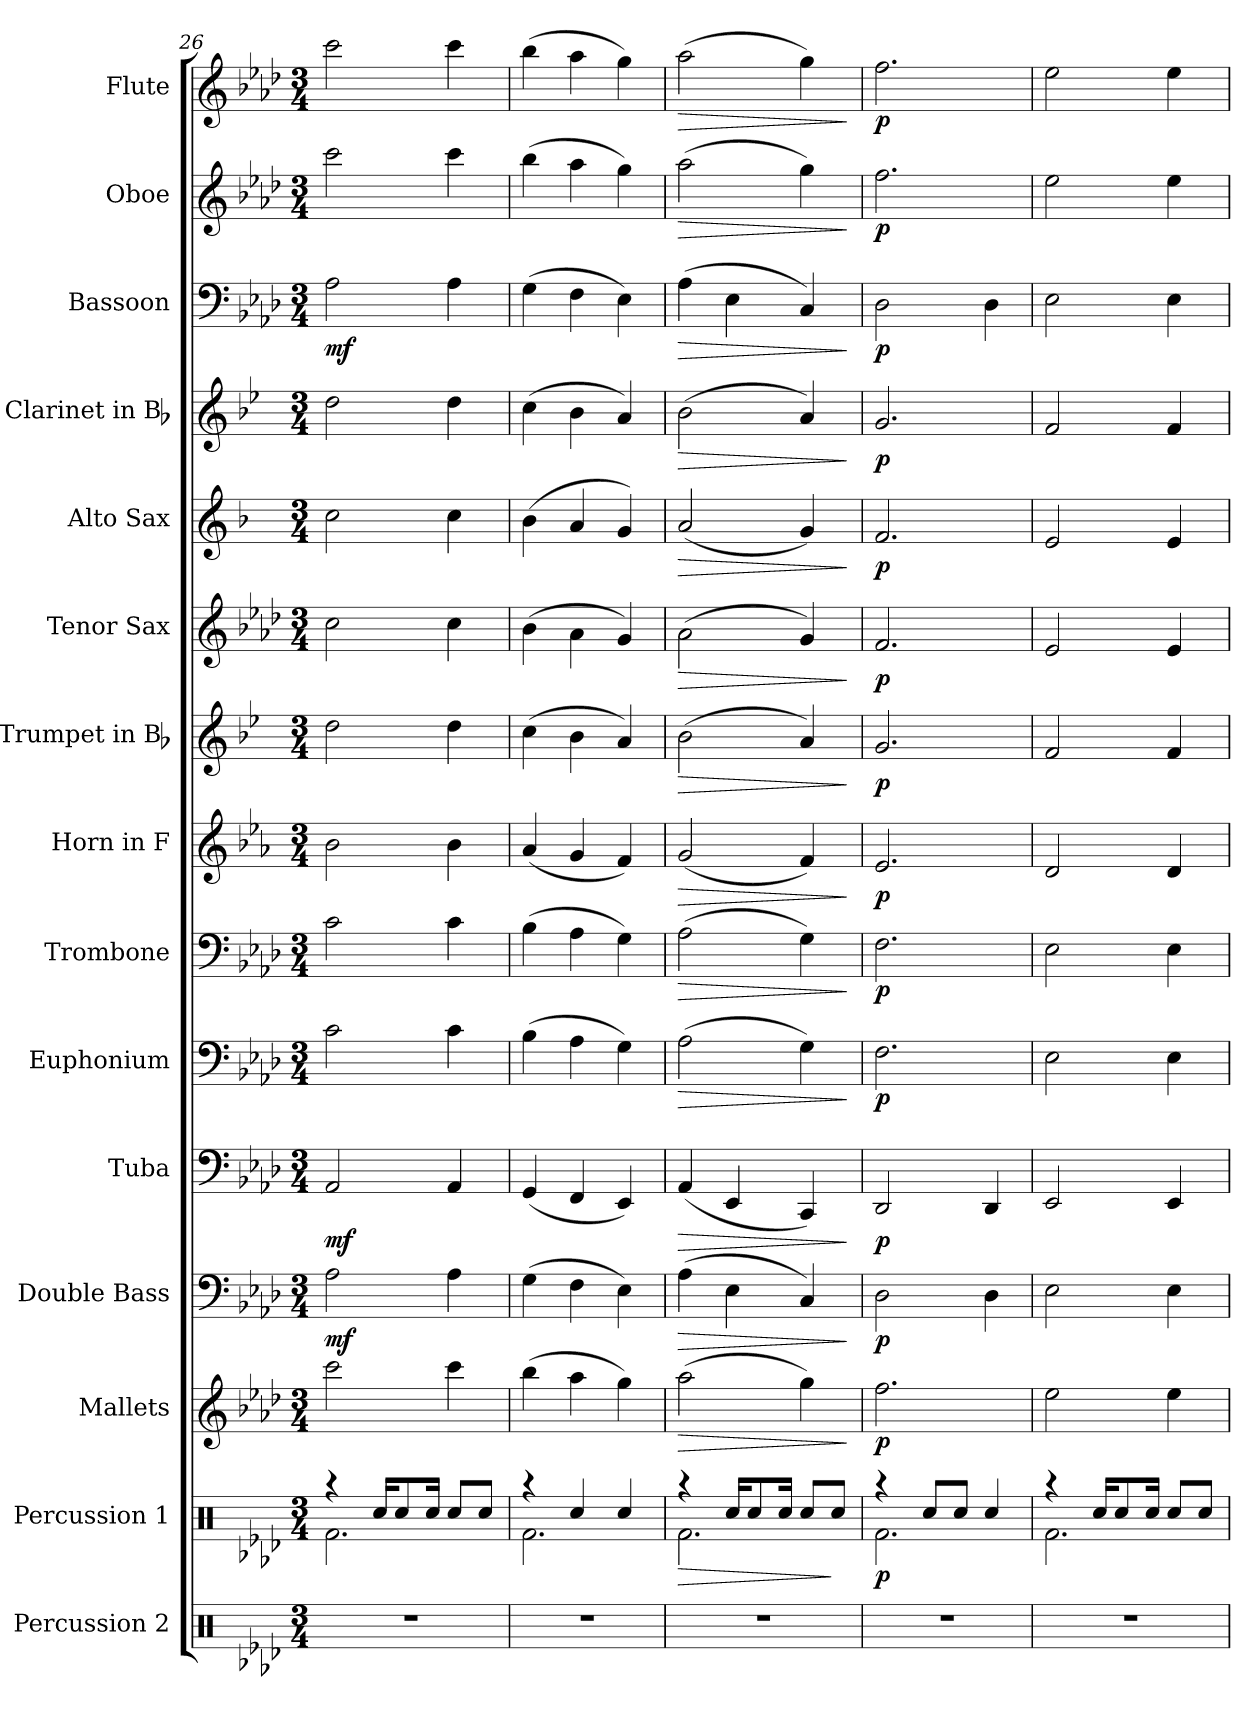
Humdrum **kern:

**kern	**kern	**dynam	**kern	**dynam	**kern	**dynam	**kern	**dynam	**kern	**dynam	**kern	**dynam	**kern	**dynam	**kern	**dynam	**kern	**dynam	**kern	**dynam	**kern	**dynam	**kern	**dynam	**kern	**dynam	**kern	**dynam
*part15	*part14	*part14	*part13	*part13	*part12	*part12	*part11	*part11	*part10	*part10	*part9	*part9	*part8	*part8	*part7	*part7	*part6	*part6	*part5	*part5	*part4	*part4	*part3	*part3	*part2	*part2	*part1	*part1
*staff15	*staff14	*staff14	*staff13	*staff13	*staff12	*staff12	*staff11	*staff11	*staff10	*staff10	*staff9	*staff9	*staff8	*staff8	*staff7	*staff7	*staff6	*staff6	*staff5	*staff5	*staff4	*staff4	*staff3	*staff3	*staff2	*staff2	*staff1	*staff1
*I"Percussion 2	*I"Percussion 1	*	*I"Mallets	*	*I"Double Bass	*	*I"Tuba	*	*I"Euphonium	*	*I"Trombone	*	*I"Horn in F	*	*I"Trumpet in Bb	*	*I"Tenor Sax	*	*I"Alto Sax	*	*I"Clarinet in Bb	*	*I"Bassoon	*	*I"Oboe	*	*I"Flute	*
*I'Perc. 2	*I'Perc. 1	*	*I'Mal.	*	*I'D.B.	*	*I'Tuba	*	*I'Euph.	*	*I'Tbn.	*	*I'Hn.	*	*	*	*I'T. Sx.	*	*I'A. Sx.	*	*	*	*I'Bsn.	*	*I'Ob.	*	*I'Fl.	*
*clefX	*clefX	*	*clefG2	*	*clefF4	*	*clefF4	*	*clefF4	*	*clefF4	*	*clefG2	*	*clefG2	*	*clefG2	*	*clefG2	*	*clefG2	*	*clefF4	*	*clefG2	*	*clefG2	*
*	*	*	*	*	*ITrd7c12	*	*	*	*	*	*	*	*ITrd4c7	*	*ITrd1c2	*	*ITrd8c14	*	*ITrd5c9	*	*ITrd1c2	*	*	*	*	*	*	*
*k[b-e-a-d-]	*k[b-e-a-d-]	*	*k[b-e-a-d-]	*	*k[b-e-a-d-]	*	*k[b-e-a-d-]	*	*k[b-e-a-d-]	*	*k[b-e-a-d-]	*	*k[b-e-a-d-]	*	*k[b-e-a-d-]	*	*k[b-e-a-d-]	*	*k[b-e-a-d-]	*	*k[b-e-a-d-]	*	*k[b-e-a-d-]	*	*k[b-e-a-d-]	*	*k[b-e-a-d-]	*
*A-:	*A-:	*	*A-:	*	*A-:	*	*A-:	*	*A-:	*	*A-:	*	*A-:	*	*A-:	*	*A-:	*	*A-:	*	*A-:	*	*A-:	*	*A-:	*	*A-:	*
*M3/4	*M3/4	*	*M3/4	*	*M3/4	*	*M3/4	*	*M3/4	*	*M3/4	*	*M3/4	*	*M3/4	*	*M3/4	*	*M3/4	*	*M3/4	*	*M3/4	*	*M3/4	*	*M3/4	*
=26	=26	=26	=26	=26	=26	=26	=26	=26	=26	=26	=26	=26	=26	=26	=26	=26	=26	=26	=26	=26	=26	=26	=26	=26	=26	=26	=26	=26
*	*^	*	*	*	*	*	*	*	*	*	*	*	*	*	*	*	*	*	*	*	*	*	*	*	*	*	*	*
!	!	!	!	!	!	!	!LO:DY:b	!	!LO:DY:b	!	!	!	!	!	!	!	!	!	!	!	!	!	!	!	!LO:DY:b	!	!	!	!
2.r	4raa	2.Rf\	.	2ccc\	.	2AA-\	mf	2AA-/	mf	2c\	.	2c\	.	2e-\	.	2cc\	.	2c\	.	2e-\	.	2cc\	.	2A-\	mf	2ccc\	.	2ccc\	.
.	16Rcc/KL	.	.	.	.	.	.	.	.	.	.	.	.	.	.	.	.	.	.	.	.	.	.	.	.	.	.	.	.
.	8Rcc/	.	.	.	.	.	.	.	.	.	.	.	.	.	.	.	.	.	.	.	.	.	.	.	.	.	.	.	.
.	16Rcc/Jk	.	.	.	.	.	.	.	.	.	.	.	.	.	.	.	.	.	.	.	.	.	.	.	.	.	.	.	.
.	8Rcc/L	.	.	4ccc\	.	4AA-\	.	4AA-/	.	4c\	.	4c\	.	4e-\	.	4cc\	.	4c\	.	4e-\	.	4cc\	.	4A-\	.	4ccc\	.	4ccc\	.
.	8Rcc/J	.	.	.	.	.	.	.	.	.	.	.	.	.	.	.	.	.	.	.	.	.	.	.	.	.	.	.	.
=27	=27	=27	=27	=27	=27	=27	=27	=27	=27	=27	=27	=27	=27	=27	=27	=27	=27	=27	=27	=27	=27	=27	=27	=27	=27	=27	=27	=27	=27
2.r	4raa	2.Rf\	.	(>4bb-\	.	(>4GG\	.	(<4GG/	.	(>4B-\	.	(>4B-\	.	(<4d-/	.	(>4b-\	.	(>4B-\	.	(>4d-\	.	(>4b-\	.	(>4G\	.	(>4bb-\	.	(>4bb-\	.
.	4Rcc/	.	.	4aa-\	.	4FF\	.	4FF/	.	4A-\	.	4A-\	.	4c/	.	4a-\	.	4A-\	.	4c/	.	4a-\	.	4F\	.	4aa-\	.	4aa-\	.
.	4Rcc/	.	.	4gg\)	.	4EE-\)	.	4EE-/)	.	4G\)	.	4G\)	.	4B-/)	.	4g/)	.	4G/)	.	4B-/)	.	4g/)	.	4E-\)	.	4gg\)	.	4gg\)	.
=28	=28	=28	=28	=28	=28	=28	=28	=28	=28	=28	=28	=28	=28	=28	=28	=28	=28	=28	=28	=28	=28	=28	=28	=28	=28	=28	=28	=28	=28
!	!	!	!LO:HP:b	!	!LO:HP:b	!	!LO:HP:b	!	!LO:HP:b	!	!LO:HP:b	!	!LO:HP:b	!	!LO:HP:b	!	!LO:HP:b	!	!LO:HP:b	!	!LO:HP:b	!	!LO:HP:b	!	!LO:HP:b	!	!LO:HP:b	!	!LO:HP:b
2.r	4raa	2.Rf\	>	(>2aa-\	>	(>4AA-\	>	(<4AA-/	>	(>2A-\	>	(>2A-\	>	(<2c/	>	(>2a-\	>	(>2A-\	>	(<2c/	>	(>2a-\	>	(>4A-\	>	(>2aa-\	>	(>2aa-\	>
.	16Rcc/KL	.	.	.	.	4EE-\	.	4EE-/	.	.	.	.	.	.	.	.	.	.	.	.	.	.	.	4E-\	.	.	.	.	.
.	8Rcc/	.	.	.	.	.	.	.	.	.	.	.	.	.	.	.	.	.	.	.	.	.	.	.	.	.	.	.	.
.	16Rcc/Jk	.	.	.	.	.	.	.	.	.	.	.	.	.	.	.	.	.	.	.	.	.	.	.	.	.	.	.	.
.	8Rcc/L	.	.	4gg\)	.	4CC/)	.	4CC/)	.	4G\)	.	4G\)	.	4B-/)	.	4g/)	.	4G/)	.	4B-/)	.	4g/)	.	4C/)	.	4gg\)	.	4gg\)	.
.	8Rcc/J	.	]	.	.	.	.	.	.	.	.	.	.	.	.	.	.	.	.	.	.	.	.	.	.	.	.	.	.
*	*v	*v	*	*	*	*	*	*	*	*	*	*	*	*	*	*	*	*	*	*	*	*	*	*	*	*	*	*	*
.	.	.	.	]	.	]	.	]	.	]	.	]	.	]	.	]	.	]	.	]	.	]	.	]	.	]	.	]
=29	=29	=29	=29	=29	=29	=29	=29	=29	=29	=29	=29	=29	=29	=29	=29	=29	=29	=29	=29	=29	=29	=29	=29	=29	=29	=29	=29	=29
*	*^	*	*	*	*	*	*	*	*	*	*	*	*	*	*	*	*	*	*	*	*	*	*	*	*	*	*	*
!	!	!	!LO:DY:b	!	!LO:DY:b	!	!LO:DY:b	!	!LO:DY:b	!	!LO:DY:b	!	!LO:DY:b	!	!LO:DY:b	!	!LO:DY:b	!	!LO:DY:b	!	!LO:DY:b	!	!LO:DY:b	!	!LO:DY:b	!	!LO:DY:b	!	!LO:DY:b
2.r	4raa	2.Rf\	p	2.ff\	p	2DD-\	p	2DD-/	p	2.F\	p	2.F\	p	2.A-/	p	2.f/	p	2.F/	p	2.A-/	p	2.f/	p	2D-\	p	2.ff\	p	2.ff\	p
.	8Rcc/L	.	.	.	.	.	.	.	.	.	.	.	.	.	.	.	.	.	.	.	.	.	.	.	.	.	.	.	.
.	8Rcc/J	.	.	.	.	.	.	.	.	.	.	.	.	.	.	.	.	.	.	.	.	.	.	.	.	.	.	.	.
.	4Rcc/	.	.	.	.	4DD-\	.	4DD-/	.	.	.	.	.	.	.	.	.	.	.	.	.	.	.	4D-\	.	.	.	.	.
=30	=30	=30	=30	=30	=30	=30	=30	=30	=30	=30	=30	=30	=30	=30	=30	=30	=30	=30	=30	=30	=30	=30	=30	=30	=30	=30	=30	=30	=30
2.r	4raa	2.Rf\	.	2ee-\	.	2EE-\	.	2EE-/	.	2E-\	.	2E-\	.	2G/	.	2e-/	.	2E-/	.	2G/	.	2e-/	.	2E-\	.	2ee-\	.	2ee-\	.
.	16Rcc/KL	.	.	.	.	.	.	.	.	.	.	.	.	.	.	.	.	.	.	.	.	.	.	.	.	.	.	.	.
.	8Rcc/	.	.	.	.	.	.	.	.	.	.	.	.	.	.	.	.	.	.	.	.	.	.	.	.	.	.	.	.
.	16Rcc/Jk	.	.	.	.	.	.	.	.	.	.	.	.	.	.	.	.	.	.	.	.	.	.	.	.	.	.	.	.
.	8Rcc/L	.	.	4ee-\	.	4EE-\	.	4EE-/	.	4E-\	.	4E-\	.	4G/	.	4e-/	.	4E-/	.	4G/	.	4e-/	.	4E-\	.	4ee-\	.	4ee-\	.
.	8Rcc/J	.	.	.	.	.	.	.	.	.	.	.	.	.	.	.	.	.	.	.	.	.	.	.	.	.	.	.	.
*	*v	*v	*	*	*	*	*	*	*	*	*	*	*	*	*	*	*	*	*	*	*	*	*	*	*	*	*	*	*
=	=	=	=	=	=	=	=	=	=	=	=	=	=	=	=	=	=	=	=	=	=	=	=	=	=	=	=	=
*-	*-	*-	*-	*-	*-	*-	*-	*-	*-	*-	*-	*-	*-	*-	*-	*-	*-	*-	*-	*-	*-	*-	*-	*-	*-	*-	*-	*-
